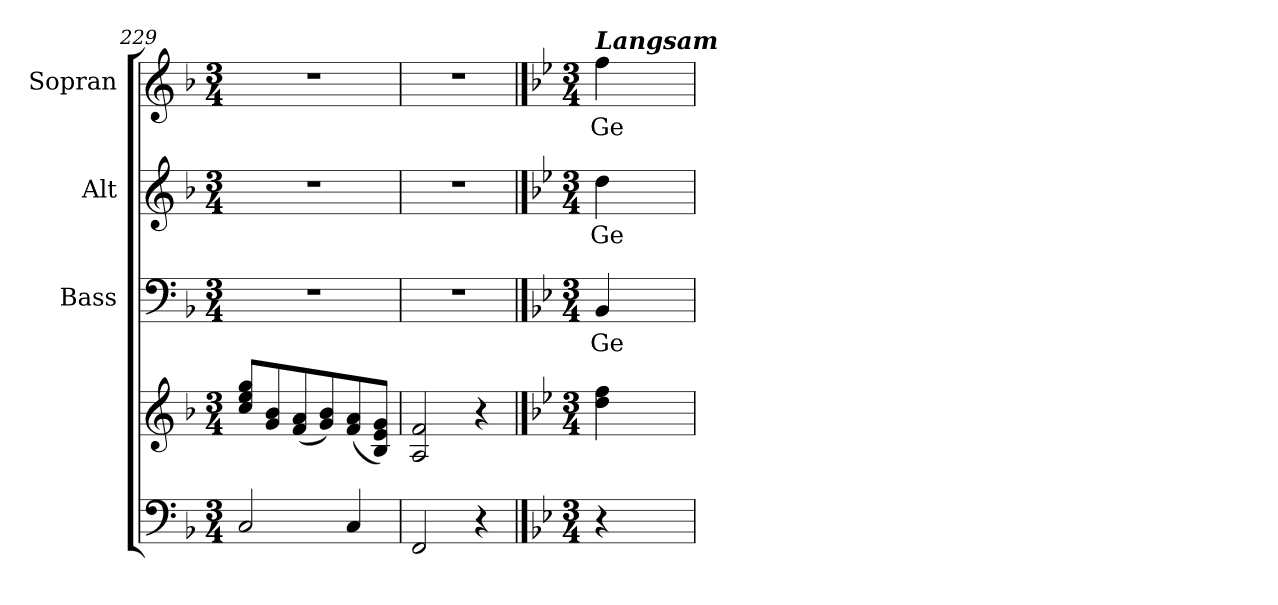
**kern	**kern	**kern	**text	**kern	**text	**kern	**text
*part4	*part4	*part3	*part3	*part2	*part2	*part1	*part1
*staff5	*staff4	*staff3	*staff3	*staff2	*staff2	*staff1	*staff1
*	*	*I"Bass	*	*I"Alt	*	*I"Sopran	*
*	*	*I'B.	*	*I'A.	*	*I'S.	*
*clefF4	*clefG2	*clefF4	*	*clefG2	*	*clefG2	*
*k[b-]	*k[b-]	*k[b-]	*	*k[b-]	*	*k[b-]	*
*F:	*F:	*F:	*	*F:	*	*F:	*
*M3/4	*M3/4	*M3/4	*	*M3/4	*	*M3/4	*
=229	=229	=229	=229	=229	=229	=229	=229
2C/	8cc/ 8ee/ 8gg/L	2.r	.	2.r	.	2.r	.
.	8g/ 8b-/	.	.	.	.	.	.
.	(<8f/ 8a/	.	.	.	.	.	.
.	8g/ 8b-/)	.	.	.	.	.	.
4C/	(<8f/ 8a/	.	.	.	.	.	.
.	8B-/ 8e/ 8g/J)	.	.	.	.	.	.
=230	=230	=230	=230	=230	=230	=230	=230
2FF/	2A/ 2f/	2.r	.	2.r	.	2.r	.
4r	4r	.	.	.	.	.	.
!!LO:LB:g=z
==231	==231	==231	==231	==231	==231	==231	==231
*k[b-e-]	*k[b-e-]	*k[b-e-]	*	*k[b-e-]	*	*k[b-e-]	*
*B-:	*B-:	*B-:	*	*B-:	*	*B-:	*
*M3/4	*M3/4	*M3/4	*	*M3/4	*	*M3/4	*
!	!	!	!	!	!	!LO:TX:a:Bi:t=Langsam	!
!	!	!	!LO:LY:b	!	!LO:LY:b	!	!LO:LY:b
4r	4dd\ 4ff\	4BB-/	Ge-	4dd\	Ge-	4ff\	Ge-
=	=	=	=	=	=	=	=
*-	*-	*-	*-	*-	*-	*-	*-
